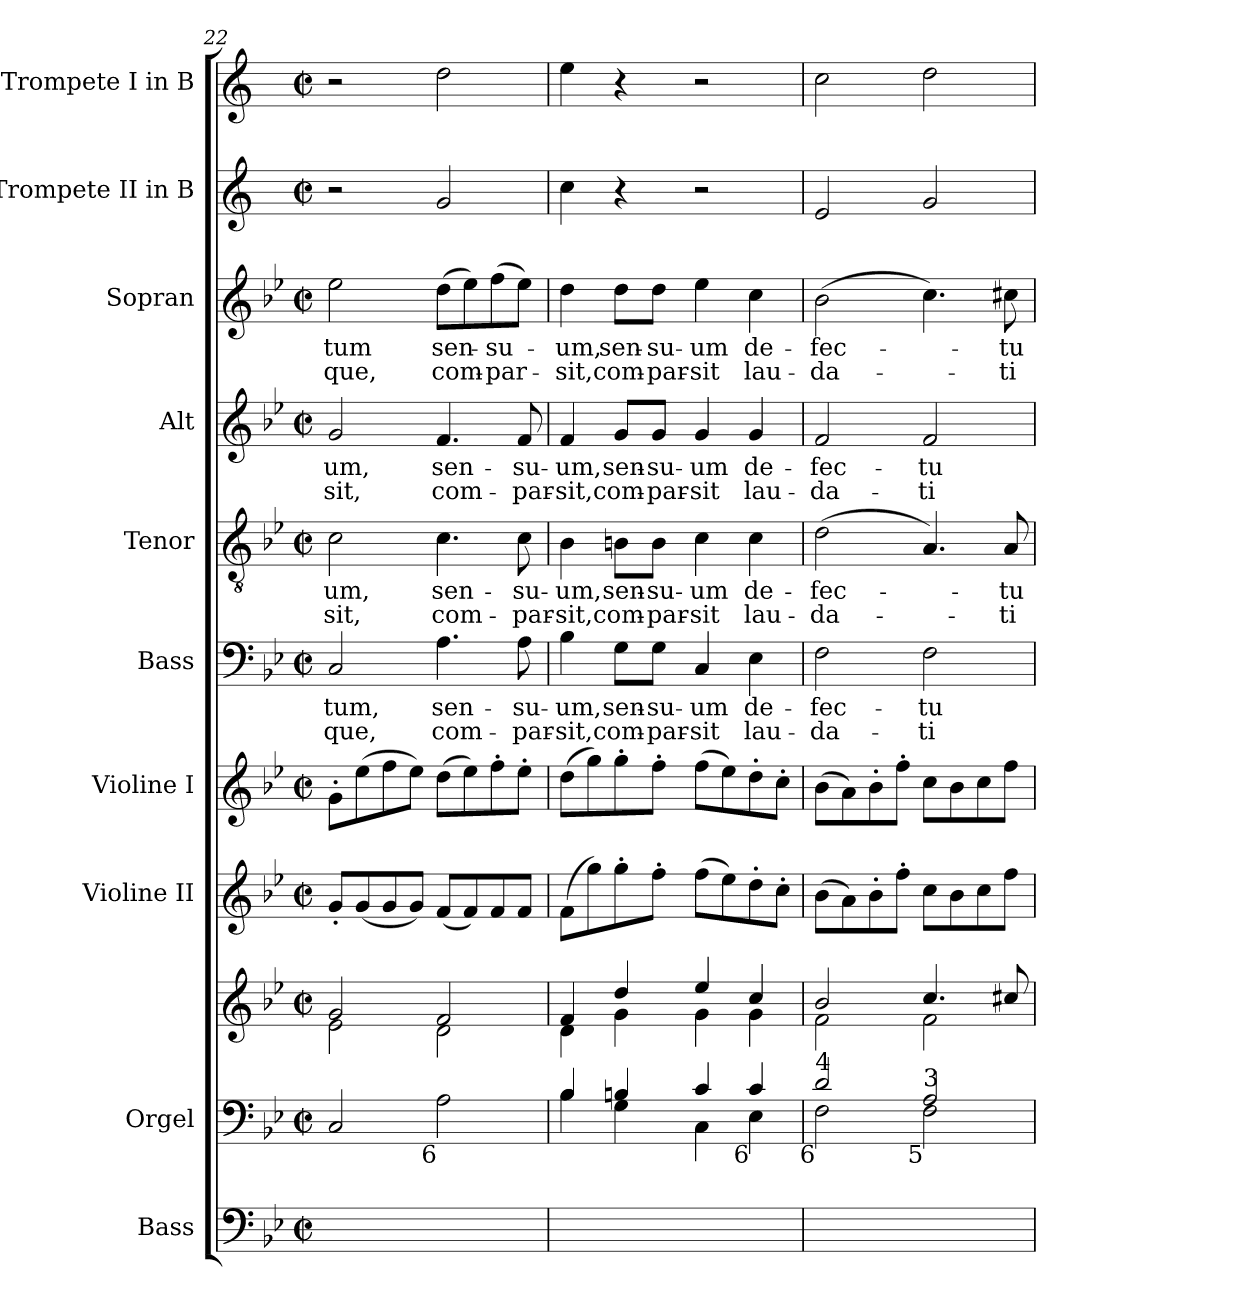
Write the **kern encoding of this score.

**kern	**kern	**kern	**kern	**kern	**kern	**text	**text	**kern	**text	**text	**kern	**text	**text	**kern	**text	**text	**kern	**kern
*part10	*part9	*part9	*part8	*part7	*part6	*part6	*part6	*part5	*part5	*part5	*part4	*part4	*part4	*part3	*part3	*part3	*part2	*part1
*staff11	*staff10	*staff9	*staff8	*staff7	*staff6	*staff6	*staff6	*staff5	*staff5	*staff5	*staff4	*staff4	*staff4	*staff3	*staff3	*staff3	*staff2	*staff1
*I"Bass	*I"Orgel	*	*I"Violine II	*I"Violine I	*I"Bass	*	*	*I"Tenor	*	*	*I"Alt	*	*	*I"Sopran	*	*	*I"Trompete II in B	*I"Trompete I in B
*I'Bs.	*I'Org.	*	*I'Vl. II	*I'Vl. I	*I'B.	*	*	*I'T.	*	*	*I'A.	*	*	*I'S.	*	*	*I'Trp.	*I'Trp.
*clefF4	*clefF4	*clefG2	*clefG2	*clefG2	*clefF4	*	*	*clefGv2	*	*	*clefG2	*	*	*clefG2	*	*	*clefG2	*clefG2
*ITrd7c12	*	*	*	*	*	*	*	*ITrd7c12	*	*	*	*	*	*	*	*	*ITrd1c2	*ITrd1c2
*k[b-e-]	*k[b-e-]	*k[b-e-]	*k[b-e-]	*k[b-e-]	*k[b-e-]	*	*	*k[b-e-]	*	*	*k[b-e-]	*	*	*k[b-e-]	*	*	*k[b-e-]	*k[b-e-]
*B-:	*B-:	*B-:	*B-:	*B-:	*B-:	*	*	*B-:	*	*	*B-:	*	*	*B-:	*	*	*B-:	*B-:
*M2/2	*M2/2	*M2/2	*M2/2	*M2/2	*M2/2	*	*	*M2/2	*	*	*M2/2	*	*	*M2/2	*	*	*M2/2	*M2/2
*met(c|)	*met(c|)	*met(c|)	*met(c|)	*met(c|)	*met(c|)	*	*	*met(c|)	*	*	*met(c|)	*	*	*met(c|)	*	*	*met(c|)	*met(c|)
=22	=22	=22	=22	=22	=22	=22	=22	=22	=22	=22	=22	=22	=22	=22	=22	=22	=22	=22
*	*	*^	*	*	*	*	*	*	*	*	*	*	*	*	*	*	*	*
!	!	!	!	!	!	!	!LO:LY:b:color=#000000	!LO:LY:b:color=#000000	!	!	!	!	!	!	!	!	!	!	!
!	!	!	!	!	!	!	!	!	!	!LO:LY:b:color=#000000	!LO:LY:b:color=#000000	!	!	!	!	!	!	!	!
!	!	!	!	!	!	!	!	!	!	!	!	!	!LO:LY:b:color=#000000	!LO:LY:b:color=#000000	!	!	!	!	!
!	!	!	!	!	!	!	!	!	!	!	!	!	!	!	!	!LO:LY:b:color=#000000	!LO:LY:b:color=#000000	!	!
2CCi/yy	2Ci/	2gi/	2e-i\	8g'i/L	8g'i\L	2Ci/	-tum,	-que,	2Ci\	-um,	-sit,	2gi/	-um,	-sit,	2ee-i\	-tum	-que,	2r	2r
.	.	.	.	(8gi/	(8ee-i\	.	.	.	.	.	.	.	.	.	.	.	.	.	.
.	.	.	.	8gi/	8ffi\	.	.	.	.	.	.	.	.	.	.	.	.	.	.
.	.	.	.	8gi/J)	8ee-i\J)	.	.	.	.	.	.	.	.	.	.	.	.	.	.
!	!	!	!	!	!	!	!LO:LY:b:color=#000000	!LO:LY:b:color=#000000	!	!	!	!	!	!	!	!	!	!	!
!	!	!	!	!	!	!	!	!	!	!LO:LY:b:color=#000000	!LO:LY:b:color=#000000	!	!	!	!	!	!	!	!
!	!	!	!	!	!	!	!	!	!	!	!	!	!LO:LY:b:color=#000000	!LO:LY:b:color=#000000	!	!	!	!	!
!	!LO:TX:b:rj:t=6	!	!	!	!	!	!	!	!	!	!	!	!	!	!	!	!	!	!
!	!	!	!	!	!	!	!	!	!	!	!	!	!	!	!	!LO:LY:b:color=#000000	!LO:LY:b:color=#000000	!	!
2AAi\yy	2Ai\	2fi/	2di\	(8fi/L	(8ddi\L	4.Ai\	sen-	com-	4.Ci\	sen-	com-	4.fi/	sen-	com-	(8ddi\L	sen-	com-	2fi/	2cci\
.	.	.	.	8fi/)	8ee-i\)	.	.	.	.	.	.	.	.	.	8ee-i\)	.	.	.	.
!	!	!	!	!	!	!	!	!	!	!	!	!	!	!	!	!LO:LY:b:color=#000000	!LO:LY:b:color=#000000	!	!
.	.	.	.	8fi/	8ff'i\	.	.	.	.	.	.	.	.	.	(8ffi\	-su-	-par-	.	.
!	!	!	!	!	!	!	!LO:LY:b:color=#000000	!LO:LY:b:color=#000000	!	!	!	!	!	!	!	!	!	!	!
!	!	!	!	!	!	!	!	!	!	!LO:LY:b:color=#000000	!LO:LY:b:color=#000000	!	!	!	!	!	!	!	!
!	!	!	!	!	!	!	!	!	!	!	!	!	!LO:LY:b:color=#000000	!LO:LY:b:color=#000000	!	!	!	!	!
.	.	.	.	8fi/J	8ee-'i\J	8Ai\	-su-	-par-	8Ci\	-su-	-par-	8fi/	-su-	-par-	8ee-i\J)	.	.	.	.
=23	=23	=23	=23	=23	=23	=23	=23	=23	=23	=23	=23	=23	=23	=23	=23	=23	=23	=23	=23
*	*^	*	*	*	*	*	*	*	*	*	*	*	*	*	*	*	*	*	*
!	!	!	!	!	!	!	!	!LO:LY:b:color=#000000	!LO:LY:b:color=#000000	!	!	!	!	!	!	!	!	!	!	!
!	!	!	!	!	!	!	!	!	!	!	!LO:LY:b:color=#000000	!LO:LY:b:color=#000000	!	!	!	!	!	!	!	!
!	!	!	!	!	!	!	!	!	!	!	!	!	!	!LO:LY:b:color=#000000	!LO:LY:b:color=#000000	!	!	!	!	!
!	!	!	!	!	!	!	!	!	!	!	!	!	!	!	!	!	!LO:LY:b:color=#000000	!LO:LY:b:color=#000000	!	!
4BB-i\yy	4B-i/	4B-i\	4fi/	4di\	(8fi\L	(8ddi\L	4B-i\	-um,	-sit,	4BB-i\	-um,	-sit,	4fi/	-um,	-sit,	4ddi\	-um,	-sit,	4b-i\	4ddi\
.	.	.	.	.	8ggi\)	8ggi\)	.	.	.	.	.	.	.	.	.	.	.	.	.	.
!	!	!	!	!	!	!	!	!LO:LY:b:color=#000000	!LO:LY:b:color=#000000	!	!	!	!	!	!	!	!	!	!	!
!	!	!	!	!	!	!	!	!	!	!	!LO:LY:b:color=#000000	!LO:LY:b:color=#000000	!	!	!	!	!	!	!	!
!	!	!	!	!	!	!	!	!	!	!	!	!	!	!LO:LY:b:color=#000000	!LO:LY:b:color=#000000	!	!	!	!	!
!	!	!	!	!	!	!	!	!	!	!	!	!	!	!	!	!	!LO:LY:b:color=#000000	!LO:LY:b:color=#000000	!	!
4GGi\yy	4Bni/	4Gi\	4ddi/	4gi\	8gg'i\	8gg'i\	8Gi\L	sen-	com-	8BBni\L	sen-	com-	8gi/L	sen-	com-	8ddi\L	sen-	com-	4r	4r
!	!	!	!	!	!	!	!	!LO:LY:b:color=#000000	!LO:LY:b:color=#000000	!	!	!	!	!	!	!	!	!	!	!
!	!	!	!	!	!	!	!	!	!	!	!LO:LY:b:color=#000000	!LO:LY:b:color=#000000	!	!	!	!	!	!	!	!
!	!	!	!	!	!	!	!	!	!	!	!	!	!	!LO:LY:b:color=#000000	!LO:LY:b:color=#000000	!	!	!	!	!
!	!	!	!	!	!	!	!	!	!	!	!	!	!	!	!	!	!LO:LY:b:color=#000000	!LO:LY:b:color=#000000	!	!
.	.	.	.	.	8ff'i\J	8ff'i\J	8Gi\J	-su-	-par-	8BBi\J	-su-	-par-	8gi/J	-su-	-par-	8ddi\J	-su-	-par-	.	.
!	!	!	!	!	!	!	!	!LO:LY:b:color=#000000	!LO:LY:b:color=#000000	!	!	!	!	!	!	!	!	!	!	!
!	!	!	!	!	!	!	!	!	!	!	!LO:LY:b:color=#000000	!LO:LY:b:color=#000000	!	!	!	!	!	!	!	!
!	!	!	!	!	!	!	!	!	!	!	!	!	!	!LO:LY:b:color=#000000	!LO:LY:b:color=#000000	!	!	!	!	!
!	!	!	!	!	!	!	!	!	!	!	!	!	!	!	!	!	!LO:LY:b:color=#000000	!LO:LY:b:color=#000000	!	!
4CCi/yy	4ci/	4Ci\	4ee-i/	4gi\	(8ffi\L	(8ffi\L	4Ci/	-um	-sit	4Ci\	-um	-sit	4gi/	-um	-sit	4ee-i\	-um	-sit	2r	2r
.	.	.	.	.	8ee-i\)	8ee-i\)	.	.	.	.	.	.	.	.	.	.	.	.	.	.
!	!	!	!	!	!	!	!	!LO:LY:b:color=#000000	!LO:LY:b:color=#000000	!	!	!	!	!	!	!	!	!	!	!
!	!	!	!	!	!	!	!	!	!	!	!LO:LY:b:color=#000000	!LO:LY:b:color=#000000	!	!	!	!	!	!	!	!
!	!	!	!	!	!	!	!	!	!	!	!	!	!	!LO:LY:b:color=#000000	!LO:LY:b:color=#000000	!	!	!	!	!
!	!LO:TX:b:rj:t=6	!	!	!	!	!	!	!	!	!	!	!	!	!	!	!	!	!	!	!
!	!	!	!	!	!	!	!	!	!	!	!	!	!	!	!	!	!LO:LY:b:color=#000000	!LO:LY:b:color=#000000	!	!
4EE-i\yy	4ci/	4E-i\	4cci/	4gi\	8dd'i\	8dd'i\	4E-i\	de-	lau-	4Ci\	de-	lau-	4gi/	de-	lau-	4cci\	de-	lau-	.	.
.	.	.	.	.	8cc'i\J	8cc'i\J	.	.	.	.	.	.	.	.	.	.	.	.	.	.
=24	=24	=24	=24	=24	=24	=24	=24	=24	=24	=24	=24	=24	=24	=24	=24	=24	=24	=24	=24	=24
!	!	!	!	!	!	!	!	!LO:LY:b:color=#000000	!LO:LY:b:color=#000000	!	!	!	!	!	!	!	!	!	!	!
!	!	!	!	!	!	!	!	!	!	!	!LO:LY:b:color=#000000	!LO:LY:b:color=#000000	!	!	!	!	!	!	!	!
!	!	!	!	!	!	!	!	!	!	!	!	!	!	!LO:LY:b:color=#000000	!LO:LY:b:color=#000000	!	!	!	!	!
!	!LO:TX:b:rj:t=6	!	!	!	!	!	!	!	!	!	!	!	!	!	!	!	!	!	!	!
!	!LO:TX:t=4	!	!	!	!	!	!	!	!	!	!	!	!	!	!	!	!	!	!	!
!	!	!	!	!	!	!	!	!	!	!	!	!	!	!	!	!	!LO:LY:b:color=#000000	!LO:LY:b:color=#000000	!	!
2FFi\yy	2di/	2Fi\	2b-i/	2fi\	(8b-i\L	(8b-i\L	2Fi\	-fec-	-da-	(2Di\	-fec-	-da-	2fi/	-fec-	-da-	(2b-i\	-fec-	-da-	2di/	2b-i\
.	.	.	.	.	8ai\)	8ai\)	.	.	.	.	.	.	.	.	.	.	.	.	.	.
.	.	.	.	.	8b-'i\	8b-'i\	.	.	.	.	.	.	.	.	.	.	.	.	.	.
.	.	.	.	.	8ff'i\J	8ff'i\J	.	.	.	.	.	.	.	.	.	.	.	.	.	.
!	!	!	!	!	!	!	!	!LO:LY:b:color=#000000	!LO:LY:b:color=#000000	!	!	!	!	!	!	!	!	!	!	!
!	!LO:TX:b:rj:t=5	!	!	!	!	!	!	!	!	!	!	!	!	!	!	!	!	!	!	!
!	!LO:TX:t=3	!	!	!	!	!	!	!	!	!	!	!	!	!	!	!	!	!	!	!
!	!	!	!	!	!	!	!	!	!	!	!	!	!	!LO:LY:b:color=#000000	!LO:LY:b:color=#000000	!	!	!	!	!
2FFi\yy	2Ai/	2Fi\	4.cci/	2fi\	8cci\L	8cci\L	2Fi\	-tu-	-ti-	4.AAi/)	.	.	2fi/	-tu-	-ti-	4.cci\)	.	.	2fi/	2cci\
.	.	.	.	.	8b-i\	8b-i\	.	.	.	.	.	.	.	.	.	.	.	.	.	.
.	.	.	.	.	8cci\	8cci\	.	.	.	.	.	.	.	.	.	.	.	.	.	.
!	!	!	!	!	!	!	!	!	!	!	!LO:LY:b:color=#000000	!LO:LY:b:color=#000000	!	!	!	!	!	!	!	!
!	!	!	!	!	!	!	!	!	!	!	!	!	!	!	!	!	!LO:LY:b:color=#000000	!LO:LY:b:color=#000000	!	!
.	.	.	8cc#Xi/	.	8ffi\J	8ffi\J	.	.	.	8AAi/	-tu-	-ti-	.	.	.	8cc#Xi\	-tu-	-ti-	.	.
*	*v	*v	*	*	*	*	*	*	*	*	*	*	*	*	*	*	*	*	*	*
*	*	*v	*v	*	*	*	*	*	*	*	*	*	*	*	*	*	*	*	*
=	=	=	=	=	=	=	=	=	=	=	=	=	=	=	=	=	=	=
*-	*-	*-	*-	*-	*-	*-	*-	*-	*-	*-	*-	*-	*-	*-	*-	*-	*-	*-
